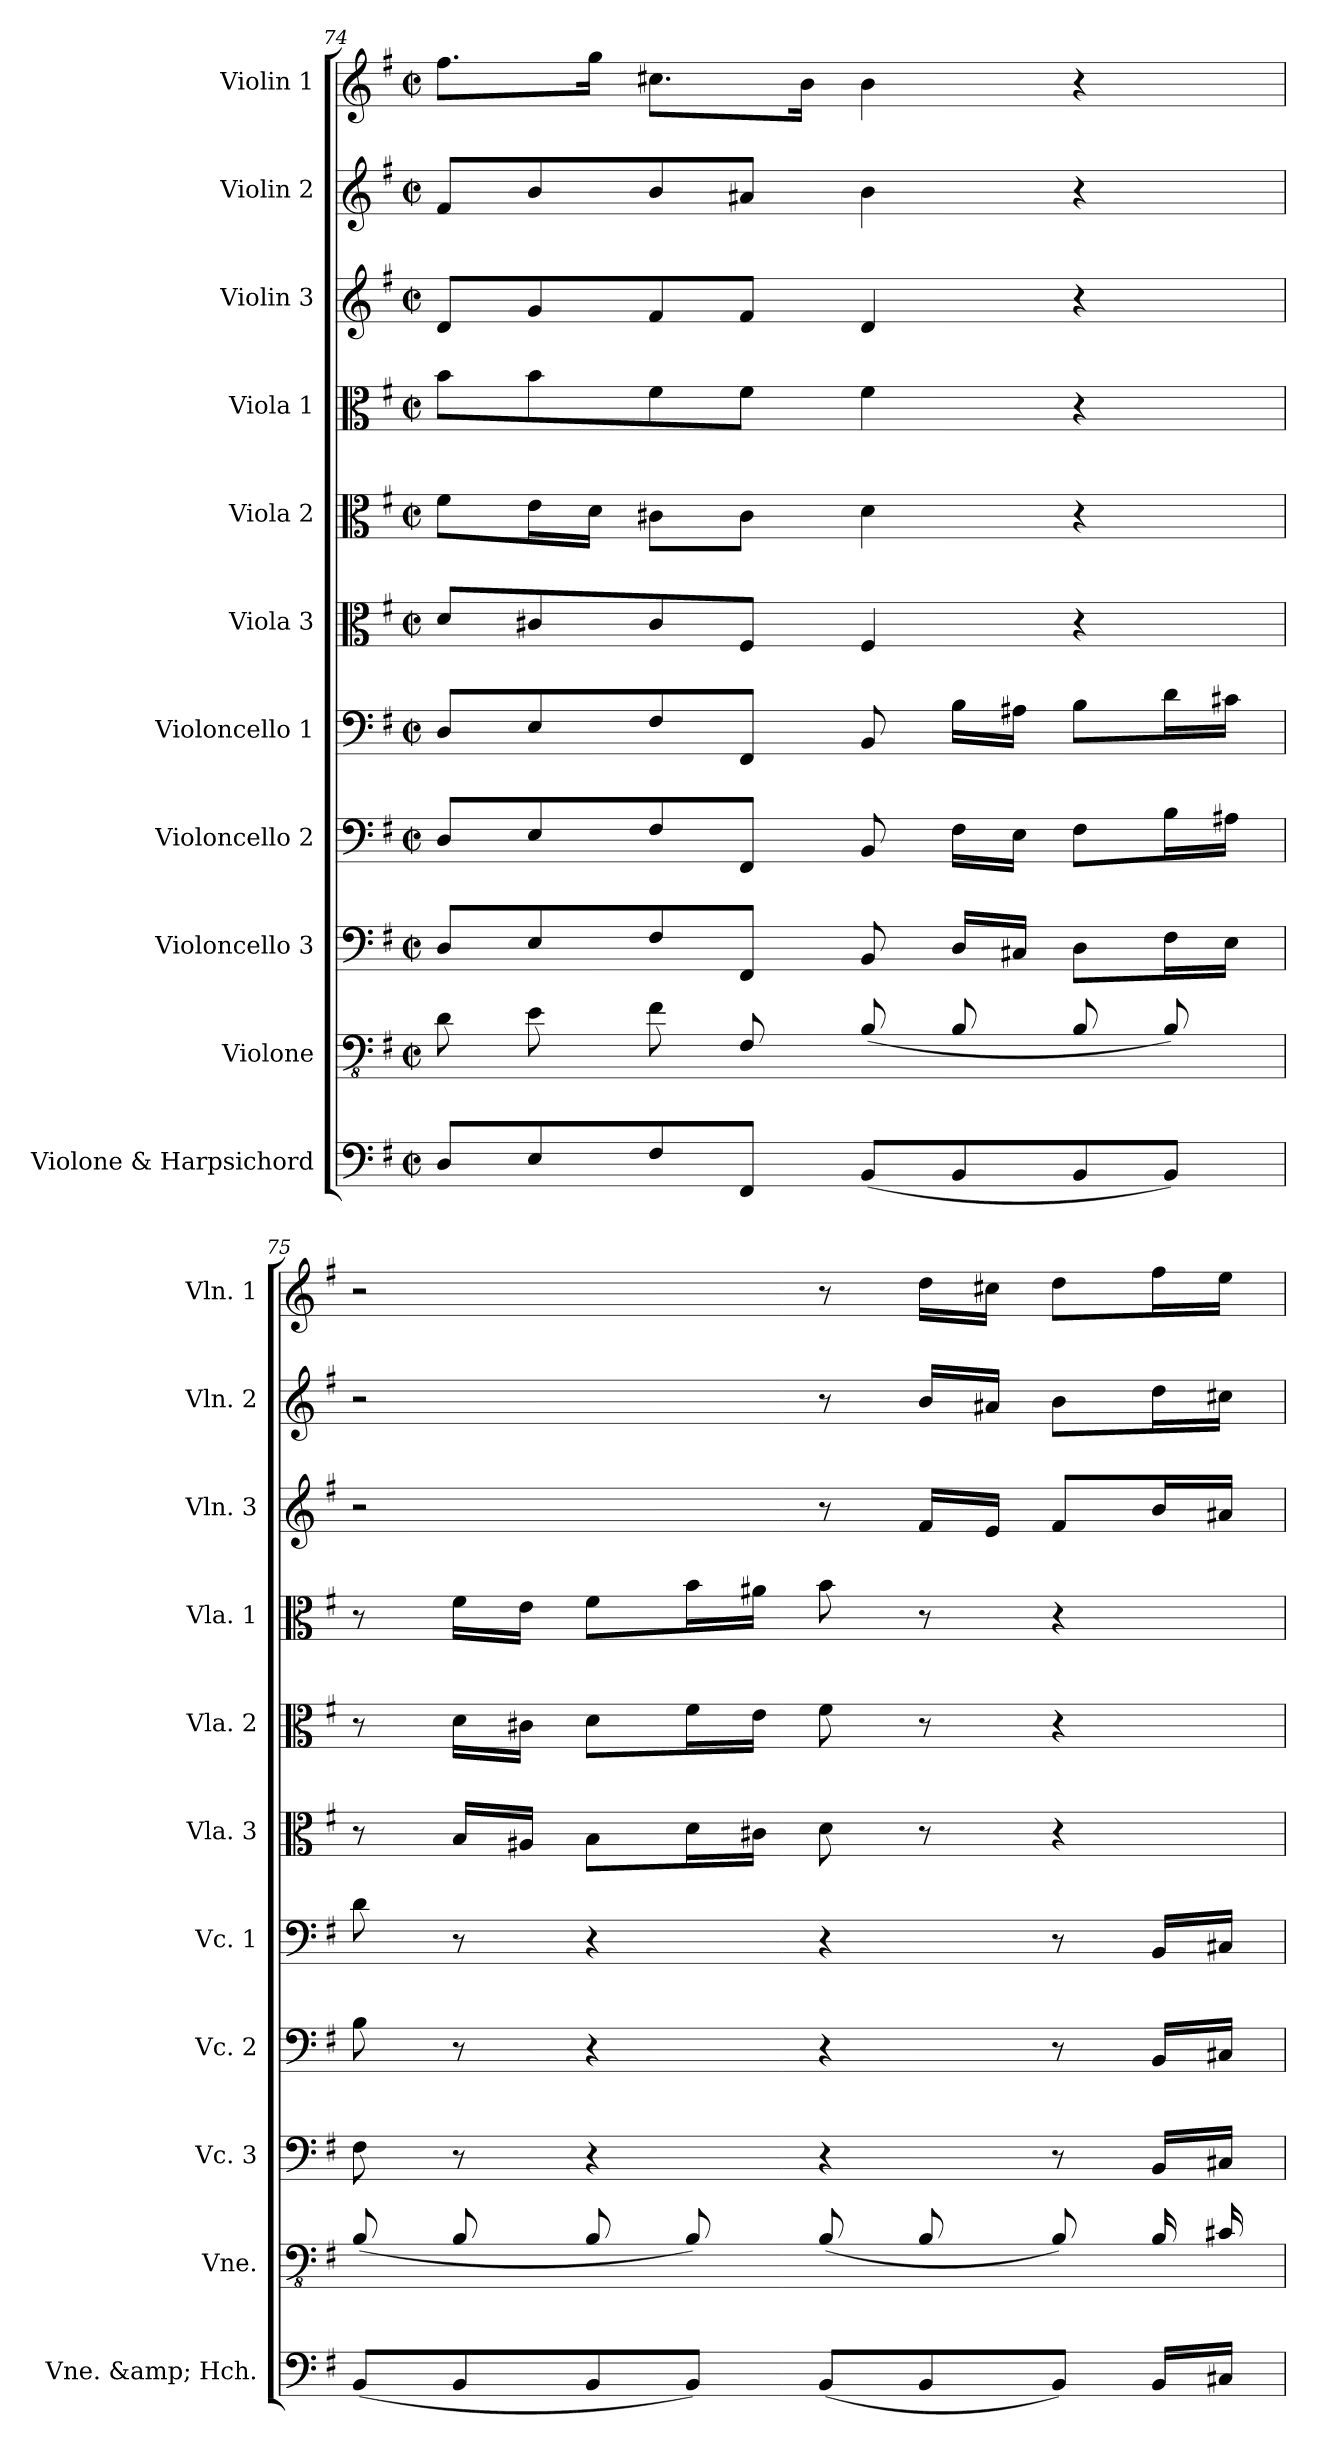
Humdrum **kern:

**kern	**kern	**kern	**kern	**kern	**kern	**kern	**kern	**kern	**kern	**kern
*part11	*part10	*part9	*part8	*part7	*part6	*part5	*part4	*part3	*part2	*part1
*staff11	*staff10	*staff9	*staff8	*staff7	*staff6	*staff5	*staff4	*staff3	*staff2	*staff1
*I"Violone &amp; Harpsichord	*I"Violone	*I"Violoncello 3	*I"Violoncello 2	*I"Violoncello 1	*I"Viola 3	*I"Viola 2	*I"Viola 1	*I"Violin 3	*I"Violin 2	*I"Violin 1
*I'Vne. &amp; Hch.	*I'Vne.	*I'Vc. 3	*I'Vc. 2	*I'Vc. 1	*I'Vla. 3	*I'Vla. 2	*I'Vla. 1	*I'Vln. 3	*I'Vln. 2	*I'Vln. 1
!!LO:LB:g=z
*clefF4	*clefFv4	*clefF4	*clefF4	*clefF4	*clefC3	*clefC3	*clefC3	*clefG2	*clefG2	*clefG2
*	*ITrd7c12	*	*	*	*	*	*	*	*	*
*k[f#]	*k[f#]	*k[f#]	*k[f#]	*k[f#]	*k[f#]	*k[f#]	*k[f#]	*k[f#]	*k[f#]	*k[f#]
*M4/4	*M4/4	*M4/4	*M4/4	*M4/4	*M4/4	*M4/4	*M4/4	*M4/4	*M4/4	*M4/4
*met(c|)	*met(c|)	*met(c|)	*met(c|)	*met(c|)	*met(c|)	*met(c|)	*met(c|)	*met(c|)	*met(c|)	*met(c|)
=74	=74	=74	=74	=74	=74	=74	=74	=74	=74	=74
8D/L	8DD\	8D/L	8D/L	8D/L	8d/L	8f#\L	8b\L	8d/L	8f#/L	8.ff#\L
8E/	8EE\	8E/	8E/	8E/	8c#X/	16e\L	8b\	8g/	8b/	.
.	.	.	.	.	.	16d\JJ	.	.	.	16gg\Jk
8F#/	8FF#\	8F#/	8F#/	8F#/	8c#/	8c#X\L	8f#\	8f#/	8b/	8.cc#X\L
8FF#/J	8FFF#/	8FF#/J	8FF#/J	8FF#/J	8F#/J	8c#\J	8f#\J	8f#/J	8a#X/J	.
.	.	.	.	.	.	.	.	.	.	16b\Jk
(8BB/L	(8BBB/	8BB/	8BB/	8BB/	4F#/	4d\	4f#\	4d/	4b\	4b\
8BB/	8BBB/	16D/LL	16F#\LL	16B\LL	.	.	.	.	.	.
.	.	16C#X/JJ	16E\JJ	16A#X\JJ	.	.	.	.	.	.
8BB/	8BBB/	8D\L	8F#\L	8B\L	4r	4r	4r	4r	4r	4r
8BB/J)	8BBB/)	16F#\L	16B\L	16d\L	.	.	.	.	.	.
.	.	16E\JJ	16A#X\JJ	16c#X\JJ	.	.	.	.	.	.
=75	=75	=75	=75	=75	=75	=75	=75	=75	=75	=75
(8BB/L	(8BBB/	8F#\	8B\	8d\	8r	8r	8r	2r	2r	2r
8BB/	8BBB/	8r	8r	8r	16B/LL	16d\LL	16f#\LL	.	.	.
.	.	.	.	.	16A#X/JJ	16c#X\JJ	16e\JJ	.	.	.
8BB/	8BBB/	4r	4r	4r	8B\L	8d\L	8f#\L	.	.	.
8BB/J)	8BBB/)	.	.	.	16d\L	16f#\L	16b\L	.	.	.
.	.	.	.	.	16c#X\JJ	16e\JJ	16a#X\JJ	.	.	.
(8BB/L	(8BBB/	4r	4r	4r	8d\	8f#\	8b\	8r	8r	8r
8BB/	8BBB/	.	.	.	8r	8r	8r	16f#/LL	16b/LL	16dd\LL
.	.	.	.	.	.	.	.	16e/JJ	16a#X/JJ	16cc#X\JJ
8BB/J)	8BBB/)	8r	8r	8r	4r	4r	4r	8f#/L	8b\L	8dd\L
16BB/LL	16BBB/	16BB/LL	16BB/LL	16BB/LL	.	.	.	16b/L	16dd\L	16ff#\L
16C#X/JJ	16CC#X/	16C#X/JJ	16C#X/JJ	16C#X/JJ	.	.	.	16a#X/JJ	16cc#X\JJ	16ee\JJ
=	=	=	=	=	=	=	=	=	=	=
*-	*-	*-	*-	*-	*-	*-	*-	*-	*-	*-
